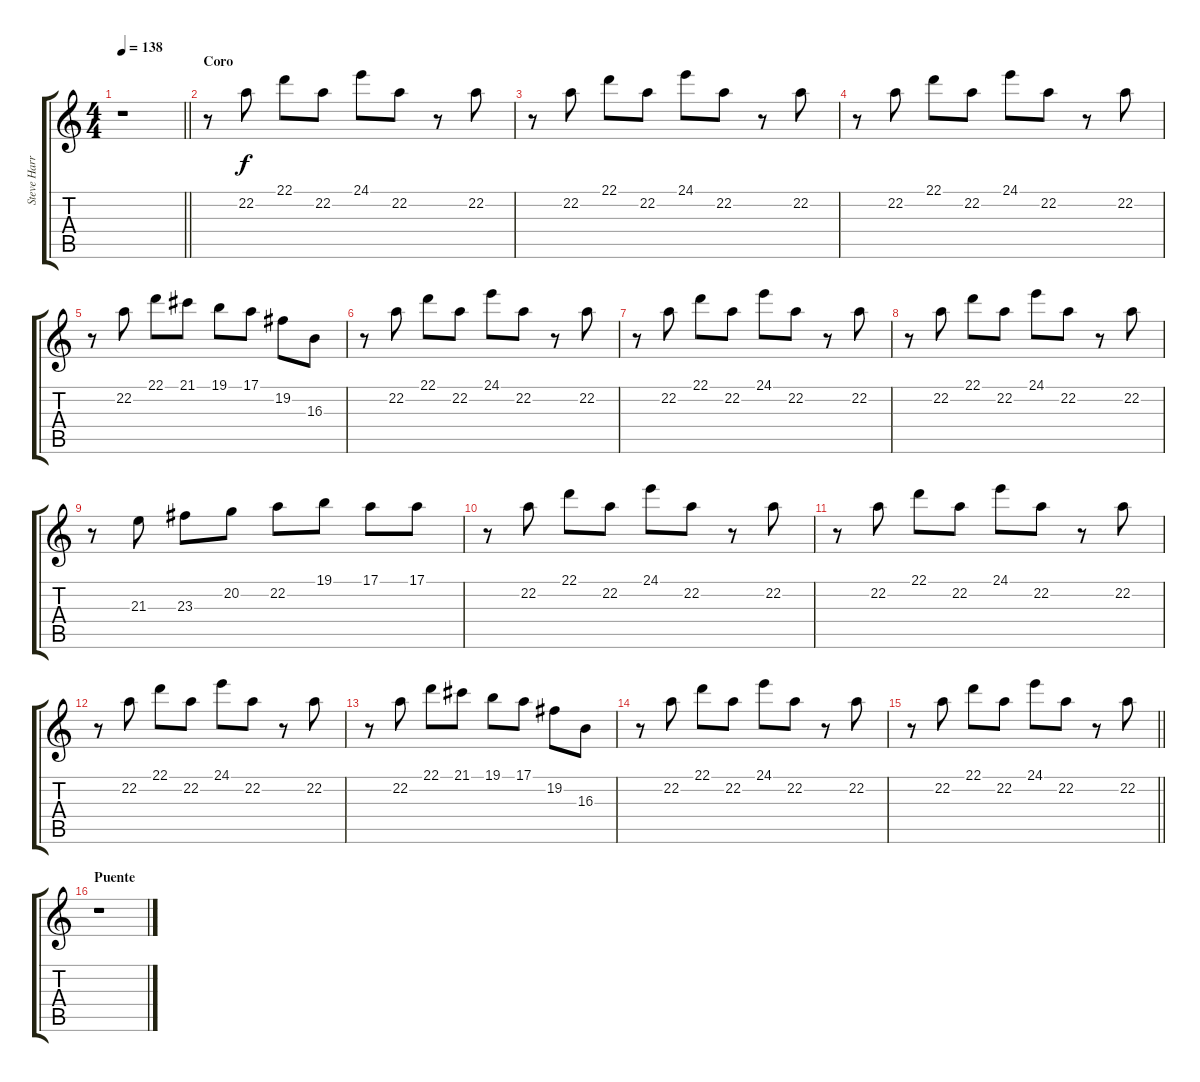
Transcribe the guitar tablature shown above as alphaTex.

\track ("Steve Harris (Sintetizador)" "Steve Harr") {instrument stringensemble1}
\staff {score tabs}
\tuning (E4 B3 G3 D3 A2 E2) {hide}
\ts (4 4)
\tempo 138
\clef g2
\barLineRight lightlight
\ks c
r.1{dy f} |
\section ("" "Coro")
r.8 22.2.8 22.1.8 22.2.8 24.1.8 22.2.8 r.8 22.2.8 |
r.8 22.2.8 22.1.8 22.2.8 24.1.8 22.2.8 r.8 22.2.8 |
r.8 22.2.8 22.1.8 22.2.8 24.1.8 22.2.8 r.8 22.2.8 |
r.8 22.2.8 22.1.8 21.1.8 19.1.8 17.1.8 19.2.8 16.3.8 |
r.8 22.2.8 22.1.8 22.2.8 24.1.8 22.2.8 r.8 22.2.8 |
r.8 22.2.8 22.1.8 22.2.8 24.1.8 22.2.8 r.8 22.2.8 |
r.8 22.2.8 22.1.8 22.2.8 24.1.8 22.2.8 r.8 22.2.8 |
r.8 21.3.8 23.3.8 20.2.8 22.2.8 19.1.8 17.1.8 17.1.8 |
r.8 22.2.8 22.1.8 22.2.8 24.1.8 22.2.8 r.8 22.2.8 |
r.8 22.2.8 22.1.8 22.2.8 24.1.8 22.2.8 r.8 22.2.8 |
r.8 22.2.8 22.1.8 22.2.8 24.1.8 22.2.8 r.8 22.2.8 |
r.8 22.2.8 22.1.8 21.1.8 19.1.8 17.1.8 19.2.8 16.3.8 |
r.8 22.2.8 22.1.8 22.2.8 24.1.8 22.2.8 r.8 22.2.8 |
\barLineRight lightlight
r.8 22.2.8 22.1.8 22.2.8 24.1.8 22.2.8 r.8 22.2.8 |
\section ("" "Puente")
r.1
